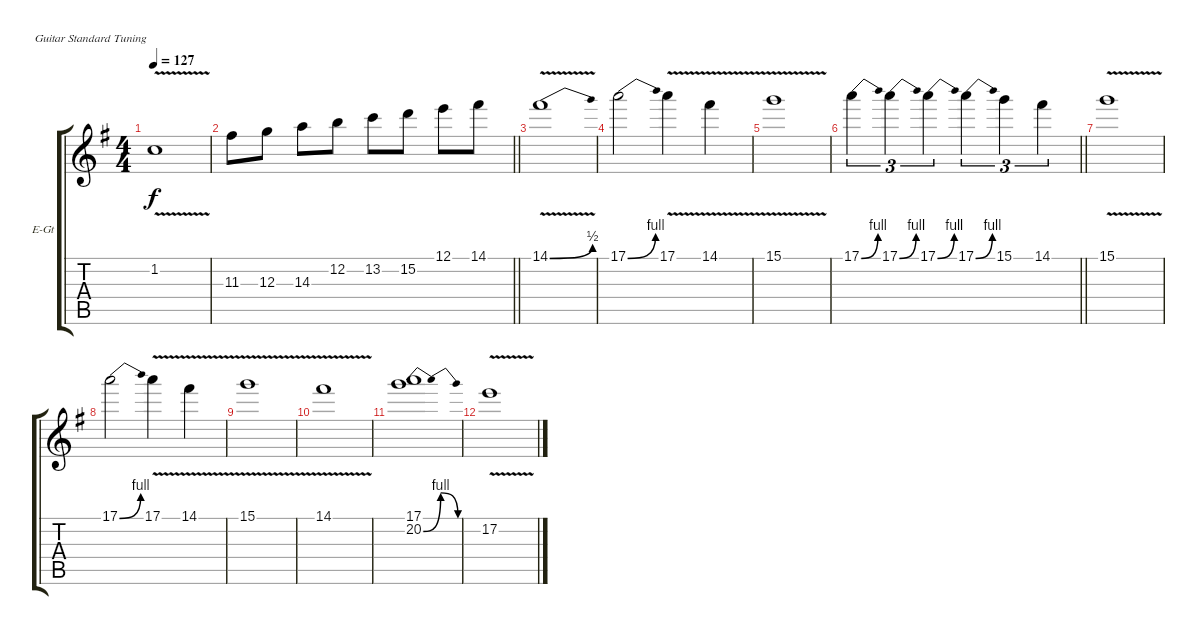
\bracketExtendMode groupsimilarinstruments
\firstSystemTrackNameOrientation horizontal
\otherSystemsTrackNameOrientation horizontal
\track ("guitar solo-left (Rodion Kravkl)" "E-Gt") {instrument electricguitarclean}
\staff {score tabs}
\tuning (E4 B3 G3 D3 A2 E2)
\ts (4 4)
\tempo 127
\clef g2
\scale
0.333333
\ks eminor
1.2{v}.1{dy f} |
\scale
0.333333
\barLineRight lightlight
11.3.8 12.3.8 14.3.8 12.2.8 13.2.8 15.2.8 12.1.8 14.1.8 |
\scale
0.333333 14.1{be (bend 0 0 15 2) v}.1 |
\scale
0.333333 17.1{be (bend 0 0 60 4)}.2 17.1{v}.4 14.1{v}.4 |
\scale
0.333333 15.1{v}.1 |
\scale
0.333333
\barLineRight lightlight
17.1{be (bend 0 0 60 4)}.4{tu (3 2)} 17.1{be (bend 0 0 15 4)}.4{tu (3 2)} 17.1{be (bend 0 0 15 4)}.4{tu (3 2)} 17.1{be (bend 0 0 15 4)}.4{tu (3 2)} 15.1.4{tu (3 2)} 14.1.4{tu (3 2)} |
\scale
0.333333 15.1{v}.1 |
\scale
0.333333 17.1{be (bend 0 0 60 4)}.2 17.1{v}.4 14.1{v}.4 |
\scale
0.333333 15.1{v}.1 |
\scale
0.333333 14.1{v}.1 |
(17.1 20.2{be (bendrelease 0 0 10.2 4 45 4 59.4 0)}).1 |
17.2{v}.1
